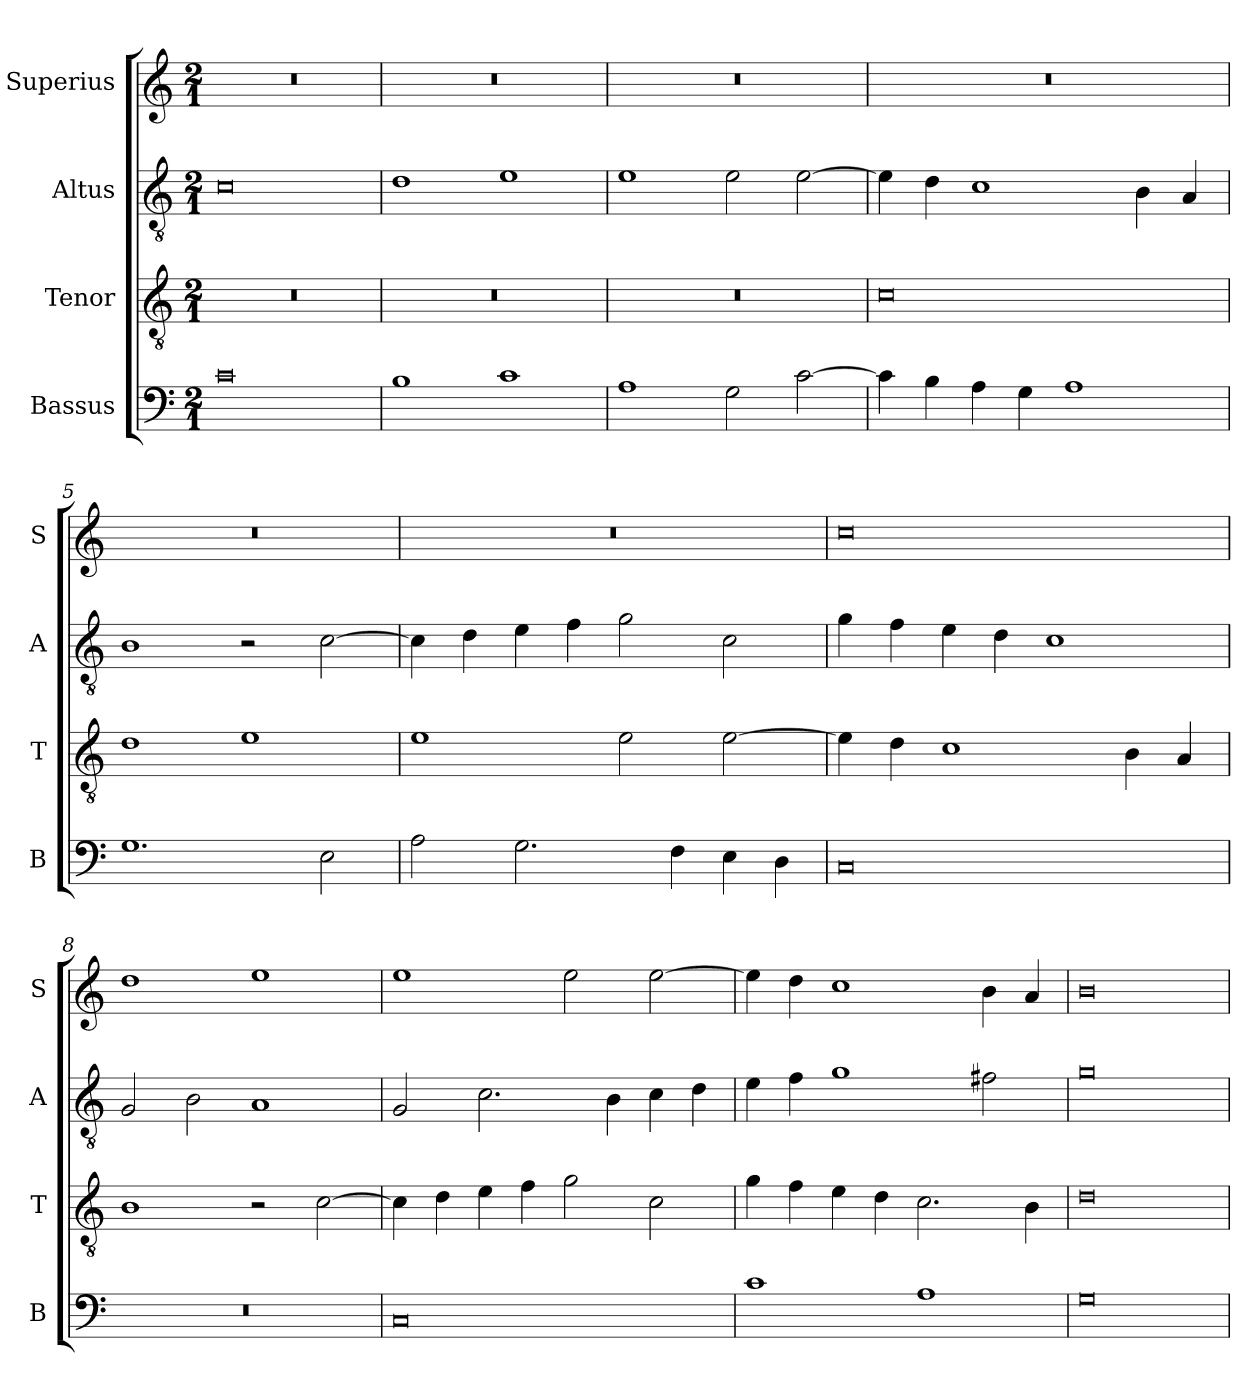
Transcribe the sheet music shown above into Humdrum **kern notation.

**kern	**kern	**kern	**kern
*part4	*part3	*part2	*part1
*staff4	*staff3	*staff2	*staff1
*I"Bassus	*I"Tenor	*I"Altus	*I"Superius
*I'B	*I'T	*I'A	*I'S
*clefF4	*clefGv2	*clefGv2	*clefG2
*k[]	*k[]	*k[]	*k[]
*M2/1	*M2/1	*M2/1	*M2/1
=1	=1	=1	=1
0c	0r	0c	0r
=2	=2	=2	=2
1B	0r	1d	0r
1c	.	1e	.
=3	=3	=3	=3
1A	0r	1e	0r
2G\	.	2e\	.
[2c\	.	[2e\	.
=4	=4	=4	=4
4c\]	0c	4e\]	0r
4B\	.	4d\	.
4A\	.	1c	.
4G\	.	.	.
1A	.	.	.
.	.	4B\	.
.	.	4A/	.
=5	=5	=5	=5
1.G	1d	1B	0r
.	1e	2r	.
2E\	.	[2c\	.
=6	=6	=6	=6
2A\	1e	4c\]	0r
.	.	4d\	.
2.G\	.	4e\	.
.	.	4f\	.
.	2e\	2g\	.
4F\	.	.	.
4E\	[2e\	2c\	.
4D\	.	.	.
=7	=7	=7	=7
0C	4e\]	4g\	0cc
.	4d\	4f\	.
.	1c	4e\	.
.	.	4d\	.
.	.	1c	.
.	4B\	.	.
.	4A/	.	.
=8	=8	=8	=8
0r	1B	2G/	1dd
.	.	2B\	.
.	2r	1A	1ee
.	[2c\	.	.
=9	=9	=9	=9
0C	4c\]	2G/	1ee
.	4d\	.	.
.	4e\	2.c\	.
.	4f\	.	.
.	2g\	.	2ee\
.	.	4B\	.
.	2c\	4c\	[2ee\
.	.	4d\	.
=10	=10	=10	=10
1c	4g\	4e\	4ee\]
.	4f\	4f\	4dd\
.	4e\	1g	1cc
.	4d\	.	.
1A	2.c\	.	.
.	.	2f#X\	4b\
.	4B\	.	4a/
=11	=11	=11	=11
0G	0d	0g	0b
=	=	=	=
*-	*-	*-	*-
